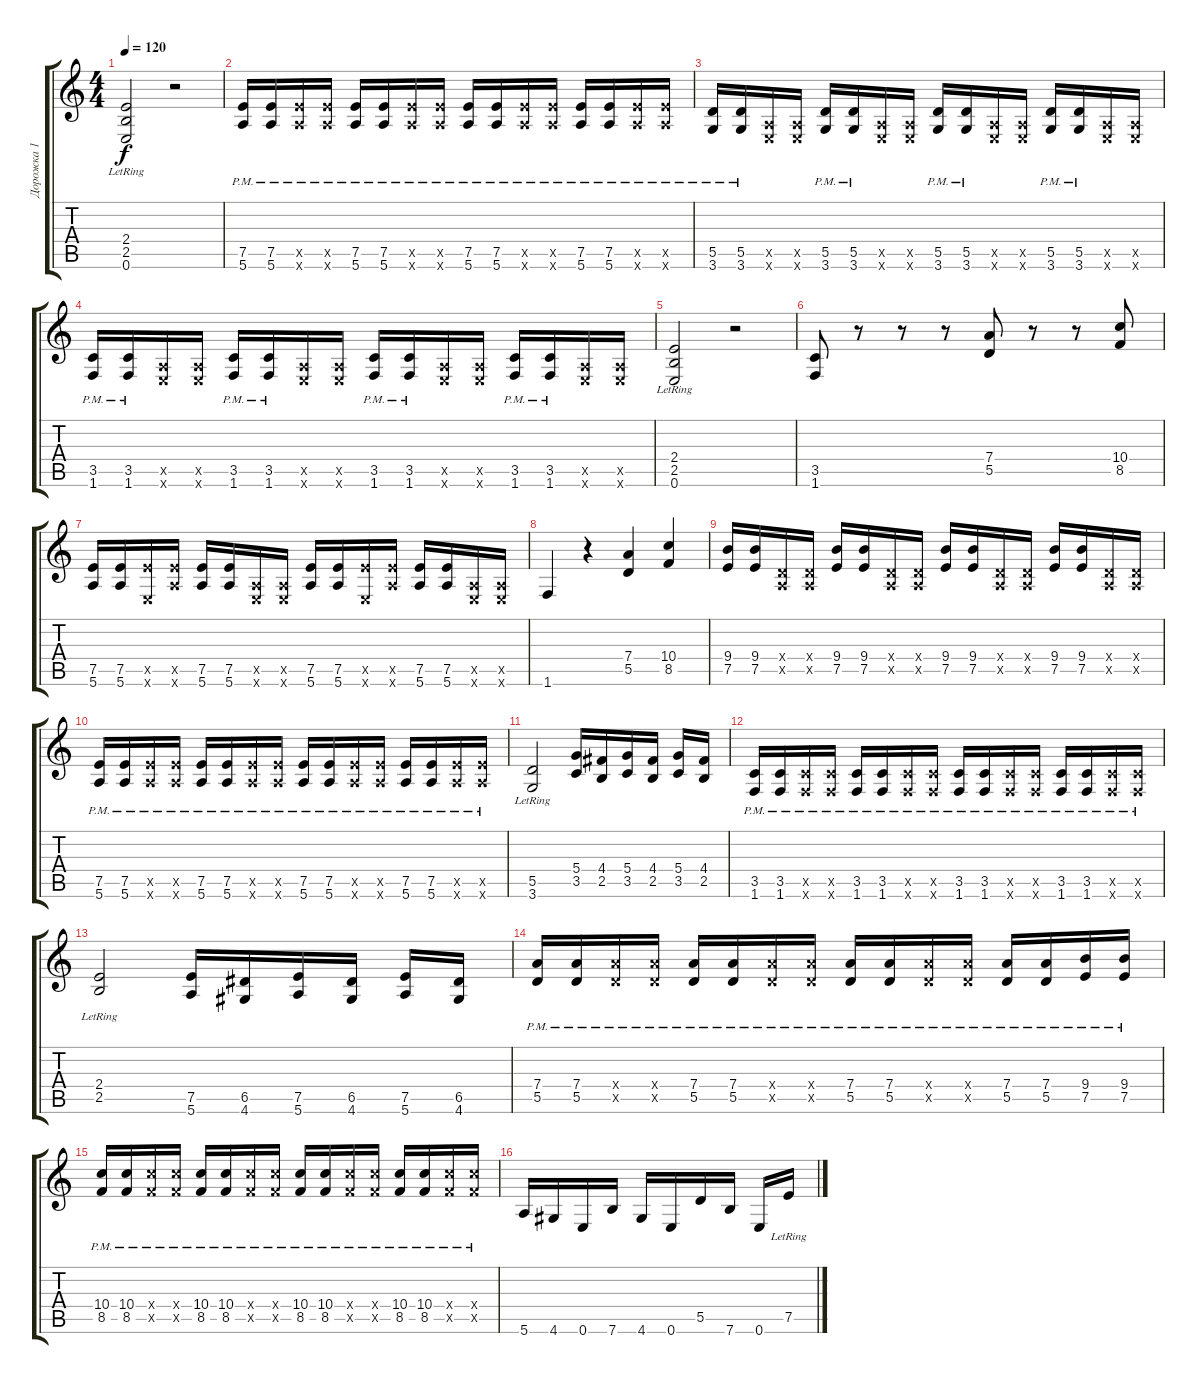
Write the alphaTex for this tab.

\track ("Дорожка 1" "Дорожка 1") {instrument distortionguitar}
\staff {score tabs}
\tuning (E4 B3 G3 D3 A2 E2) {hide}
\ts (4 4)
\tempo 120
\clef g2
\ks c
(2.4 2.5 0.6{lr}).2{dy f} r.2 |
(7.5{pm} 5.6).16 (7.5{pm} 5.6).16 (7.5{pm x} 5.6{x}).16 (7.5{pm x} 5.6{x}).16 (7.5{pm} 5.6).16 (7.5{pm} 5.6).16 (7.5{pm x} 5.6{x}).16 (7.5{pm x} 5.6{x}).16 (7.5{pm} 5.6).16 (7.5{pm} 5.6).16 (7.5{pm x} 5.6{x}).16 (7.5{pm x} 5.6{x}).16 (7.5{pm} 5.6).16 (7.5{pm} 5.6).16 (7.5{pm x} 5.6{x}).16 (7.5{pm x} 5.6{x}).16 |
(5.5{pm} 3.6).16 (5.5{pm} 3.6).16 (0.5{x} 0.6{x}).16 (0.5{x} 0.6{x}).16 (5.5{pm} 3.6).16 (5.5{pm} 3.6).16 (0.5{x} 0.6{x}).16 (0.5{x} 0.6{x}).16 (5.5{pm} 3.6).16 (5.5{pm} 3.6).16 (0.5{x} 0.6{x}).16 (0.5{x} 0.6{x}).16 (5.5 3.6{pm}).16 (5.5 3.6{pm}).16 (0.5{x} 0.6{x}).16 (0.5{x} 0.6{x}).16 |
(3.5{pm} 1.6).16 (3.5{pm} 1.6).16 (0.5{x} 0.6{x}).16 (0.5{x} 0.6{x}).16 (3.5{pm} 1.6).16 (3.5{pm} 1.6).16 (0.5{x} 0.6{x}).16 (0.5{x} 0.6{x}).16 (3.5{pm} 1.6).16 (3.5{pm} 1.6).16 (0.5{x} 0.6{x}).16 (0.5{x} 0.6{x}).16 (3.5{pm} 1.6).16 (3.5{pm} 1.6).16 (0.5{x} 0.6{x}).16 (0.5{x} 0.6{x}).16 |
(2.4 2.5 0.6{lr}).2 r.2 |
(3.5 1.6).8 r.8 r.8 r.8 (7.4 5.5).8 r.8 r.8 (10.4 8.5).8 |
(7.5 5.6).16 (7.5 5.6).16 (7.5{x} 0.6{x}).16 (7.5{x} 5.6{x}).16 (7.5 5.6).16 (7.5 5.6).16 (0.5{x} 0.6{x}).16 (0.5{x} 0.6{x}).16 (7.5 5.6).16 (7.5 5.6).16 (7.5{x} 0.6{x}).16 (7.5{x} 5.6{x}).16 (7.5 5.6).16 (7.5 5.6).16 (0.5{x} 0.6{x}).16 (0.5{x} 0.6{x}).16 |
1.6.4 r.4 (7.4 5.5).4 (10.4 8.5).4 |
(9.4 7.5).16 (9.4 7.5).16 (0.4{x} 0.5{x}).16 (0.4{x} 0.5{x}).16 (9.4 7.5).16 (9.4 7.5).16 (0.4{x} 0.5{x}).16 (0.4{x} 0.5{x}).16 (9.4 7.5).16 (9.4 7.5).16 (0.4{x} 0.5{x}).16 (0.4{x} 0.5{x}).16 (9.4 7.5).16 (9.4 7.5).16 (0.4{x} 0.5{x}).16 (0.4{x} 0.5{x}).16 |
(7.5{pm} 5.6).16 (7.5{pm} 5.6).16 (7.5{pm x} 5.6{x}).16 (7.5{pm x} 5.6{x}).16 (7.5{pm} 5.6).16 (7.5{pm} 5.6).16 (7.5{pm x} 5.6{x}).16 (7.5{pm x} 5.6{x}).16 (7.5{pm} 5.6).16 (7.5{pm} 5.6).16 (7.5{pm x} 5.6{x}).16 (7.5{pm x} 5.6{x}).16 (7.5{pm} 5.6).16 (7.5{pm} 5.6).16 (7.5{pm x} 5.6{x}).16 (7.5{pm x} 5.6{x}).16 |
(5.5{lr} 3.6).2 (5.4 3.5).16 (4.4 2.5).16 (5.4 3.5).16 (4.4 2.5).16 (5.4 3.5).16 (4.4 2.5).16 |
(3.5{pm} 1.6).16 (3.5{pm} 1.6).16 (3.5{pm x} 1.6{x}).16 (3.5{pm x} 1.6{x}).16 (3.5{pm} 1.6).16 (3.5{pm} 1.6).16 (3.5{pm x} 1.6{x}).16 (3.5{pm x} 1.6{x}).16 (3.5{pm} 1.6).16 (3.5{pm} 1.6).16 (3.5{pm x} 1.6{x}).16 (3.5{pm x} 1.6{x}).16 (3.5{pm} 1.6).16 (3.5{pm} 1.6).16 (3.5{pm x} 1.6{x}).16 (3.5{pm x} 1.6{x}).16 |
(2.4{lr} 2.5).2 (7.5 5.6).16 (6.5 4.6).16 (7.5 5.6).16 (6.5 4.6).16 (7.5 5.6).16 (6.5 4.6).16 |
(7.4{pm} 5.5).16 (7.4 5.5{pm}).16 (7.4{x} 5.5{pm x}).16 (7.4{x} 5.5{pm x}).16 (7.4 5.5{pm}).16 (7.4 5.5{pm}).16 (7.4{x} 5.5{pm x}).16 (7.4{x} 5.5{pm x}).16 (7.4 5.5{pm}).16 (7.4 5.5{pm}).16 (7.4{x} 5.5{pm x}).16 (7.4{x} 5.5{pm x}).16 (7.4 5.5{pm}).16 (7.4 5.5{pm}).16 (9.4 7.5{pm}).16 (9.4 7.5{pm}).16 |
(10.4 8.5{pm}).16 (10.4 8.5{pm}).16 (10.4{x} 8.5{pm x}).16 (10.4{x} 8.5{pm x}).16 (10.4 8.5{pm}).16 (10.4 8.5{pm}).16 (10.4{x} 8.5{pm x}).16 (10.4{x} 8.5{pm x}).16 (10.4 8.5{pm}).16 (10.4 8.5{pm}).16 (10.4{x} 8.5{pm x}).16 (10.4{x} 8.5{pm x}).16 (10.4 8.5{pm}).16 (10.4 8.5{pm}).16 (10.4{x} 8.5{pm x}).16 (10.4{x} 8.5{pm x}).16 |
5.6.16 4.6.16 0.6.16 7.6.16 4.6.16 0.6.16 5.5.16 7.6.16 0.6.16 7.5{lr}.16
